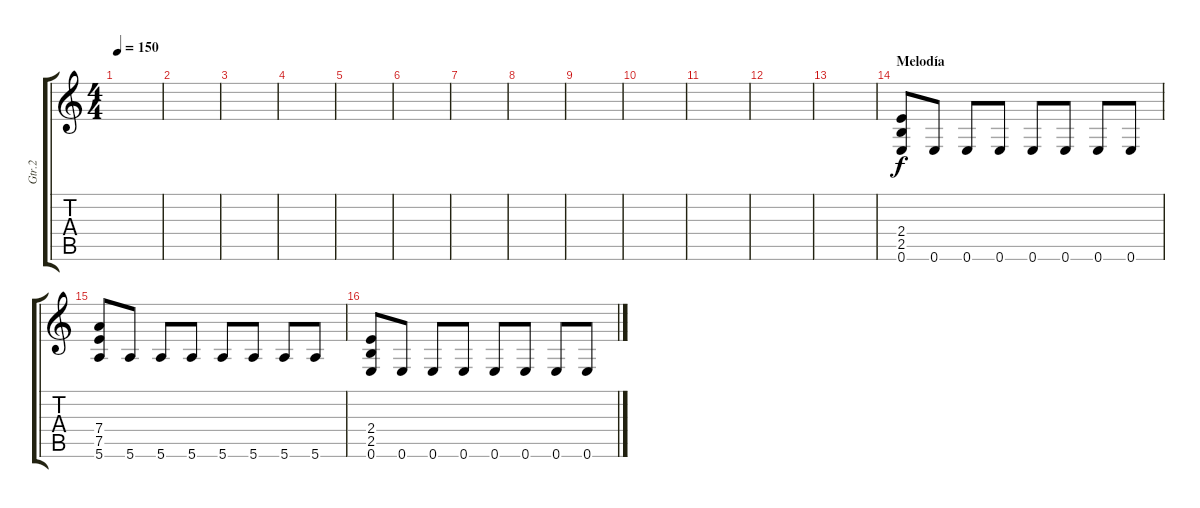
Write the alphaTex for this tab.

\track ("Gtr.2" "Gtr.2") {instrument distortionguitar}
\staff {score tabs}
\tuning (E4 B3 G3 D3 A2 E2) {hide}
\ts (4 4)
\tempo 150
\clef g2
\ks c
|
|
|
|
|
|
|
|
|
|
|
|
|
\section ("" "Melodía")
(2.4 2.5 0.6).8 0.6.8 0.6.8 0.6.8 0.6.8 0.6.8 0.6.8 0.6.8 |
(7.4 7.5 5.6).8 5.6.8 5.6.8 5.6.8 5.6.8 5.6.8 5.6.8 5.6.8 |
(2.4 2.5 0.6).8 0.6.8 0.6.8 0.6.8 0.6.8 0.6.8 0.6.8 0.6.8
